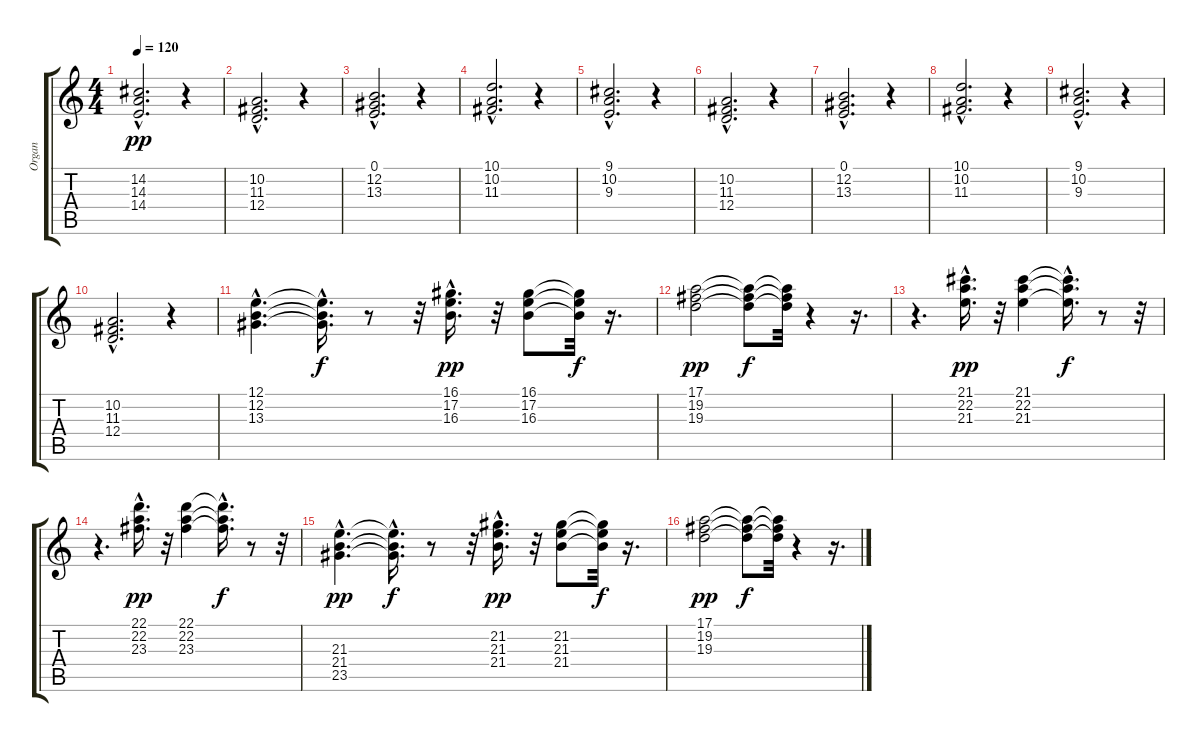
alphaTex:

\track ("Organ" "Organ") {instrument percussiveorgan}
\staff {score tabs}
\tuning (E4 B3 G3 D3 A2 E2) {hide}
\ts (4 4)
\tempo 120
\clef g2
\ks c
(14.2{hac} 14.3{hac} 14.4{hac}).2{d dy pp} r.4 |
(10.2{hac} 11.3{hac} 12.4{hac}).2{d} r.4 |
(0.1{hac} 12.2{hac} 13.3{hac}).2{d} r.4 |
(10.1{hac} 10.2{hac} 11.3{hac}).2{d} r.4 |
(9.1{hac} 10.2{hac} 9.3{hac}).2{d} r.4 |
(10.2{hac} 11.3{hac} 12.4{hac}).2{d} r.4 |
(0.1{hac} 12.2{hac} 13.3{hac}).2{d} r.4 |
(10.1{hac} 10.2{hac} 11.3{hac}).2{d} r.4 |
(9.1{hac} 10.2{hac} 9.3{hac}).2{d} r.4 |
(10.2{hac} 11.3{hac} 12.4{hac}).2{d} r.4 |
(12.1{hac} 12.2{hac} 13.3{hac}).4{d} (12.1{hac t} 12.2{hac t} 13.3{hac t}).16{d dy f} r.8 r.32 (16.1{hac} 17.2{hac} 16.3{hac}).16{d dy pp} r.32 (16.1 17.2 16.3).8 (16.1{t} 17.2{t} 16.3{t}).32{dy f} r.16{d} |
(17.1 19.2 19.3).2{dy pp} (17.1{t} 19.2{t} 19.3{t}).8{dy f} (17.1{t} 19.2{t} 19.3{t}).32 r.4 r.16{d} |
r.4{d} (21.1{hac} 22.2{hac} 21.3{hac}).16{d dy pp} r.32 (21.1 22.2 21.3).4 (21.1{hac t} 22.2{hac t} 21.3{hac t}).16{d dy f} r.8 r.32 |
r.4{d} (22.1{hac} 22.2{hac} 23.3{hac}).16{d dy pp} r.32 (22.1 22.2 23.3).4 (22.1{hac t} 22.2{hac t} 23.3{hac t}).16{d dy f} r.8 r.32 |
(21.3{hac} 21.4{hac} 23.5{hac}).4{d dy pp} (21.3{hac t} 21.4{hac t} 23.5{hac t}).16{d dy f} r.8 r.32 (21.2{hac} 21.3{hac} 21.4{hac}).16{d dy pp} r.32 (21.2 21.3 21.4).8 (21.2{t} 21.3{t} 21.4{t}).32{dy f} r.16{d} |
(17.1 19.2 19.3).2{dy pp} (17.1{t} 19.2{t} 19.3{t}).8{dy f} (17.1{t} 19.2{t} 19.3{t}).32 r.4 r.16{d}
